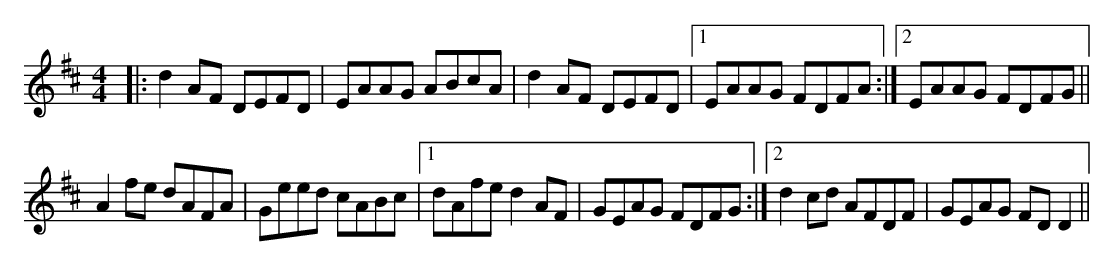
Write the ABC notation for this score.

X:1
M:4/4
K:D
|:d2AF DEFD|EAAG ABcA|d2AF DEFD|1 EAAG FDFA:|2 EAAG FDFG||
A2fe dAFA|Geed cABc|1 dAfe d2AF|GEAG FDFG:|2 d2cd AFDF|GEAG FDD2||
